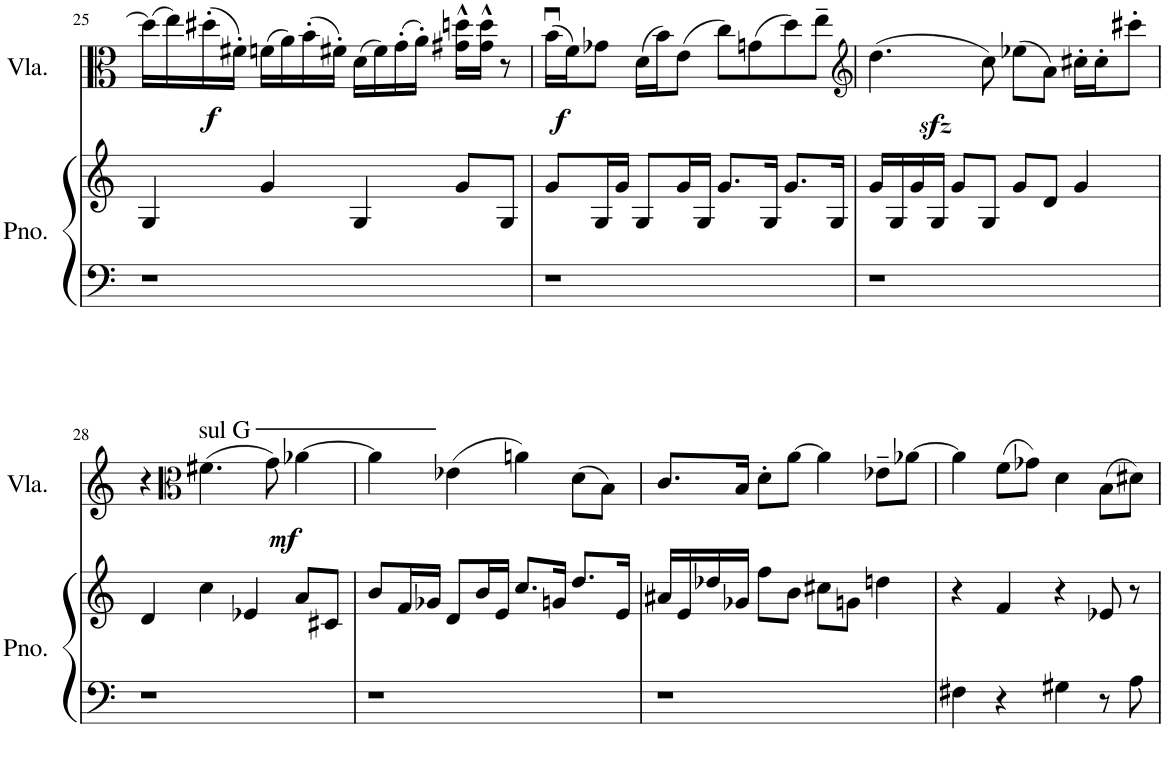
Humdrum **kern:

**kern	**kern	**kern	**dynam
*part2	*part2	*part1	*part1
*staff3	*staff2	*staff1	*staff1
*I"Piano	*	*I"Viola	*
*I'Pno.	*	*I'Vla.	*
!!LO:PB:g=z
*clefF4	*clefG2	*clefC3	*
*k[]	*k[]	*k[]	*
*M4/4	*M4/4	*M4/4	*
=25	=25	=25	=25
!	!	!	!LO:DY:b
1r	4G/	(16dd\LL]	f
.	.	16ee\)	.
.	.	(16dd#X'\	.
.	.	16f#X'\JJ)	.
.	4g/	(16fn\LL	.
.	.	16a\)	.
.	.	(16b'\	.
.	.	16f#X'\JJ)	.
.	4G/	(16d\LL	.
.	.	16f#\)	.
.	.	(16g'\	.
.	.	16a'\JJ)	.
.	8g/L	16g#X\zz<^^ 16ddn\zz<^^LL	.
.	.	16g#\^^ 16dd\^^JJ	.
.	8G/J	8r	.
=26	=26	=26	=26
!	!	!	!LO:DY:b
1r	8g/L	(16bu\LL	f
.	.	16f\J)	.
.	16G/L	8g-X\J	.
.	16g/JJ	.	.
.	8G/L	(16d\LL	.
.	.	16b\J)	.
.	16g/L	(8e\J	.
.	16G/JJ	.	.
.	8.g/L	8cc\L)	.
.	.	(8gn\	.
.	16G/Jk	.	.
.	8.g/L	8dd\)	.
.	.	8ee~\J	.
.	16G/Jk	.	.
=27	=27	=27	=27
*	*	*clefG2	*
1r	16g/LL	(4.dd\	.
.	16G/	.	.
.	16g/	.	.
.	16G/JJ	.	.
.	8g/L	.	.
.	8G/J	8cc\)	.
.	8g/L	(8ee-X\L	.
.	8d/J	8a\J)	.
.	4g/	16cc#X'\LL	.
.	.	16cc#'\J	.
.	.	8ccc#X'\J	.
!!LO:LB:g=z
=28	=28	=28	=28
1r	4d/	4r	.
*	*	*clefC3	*
!	!	!LO:TX:a:t=<font size="12"/>sul G	!
!	!	!	!LO:DY:b
.	4cc\	(4.f#X\	mf
.	4e-X/	.	.
.	.	8g\)	.
.	8a/L	[4a-X\	.
.	8c#X/J	.	.
=29	=29	=29	=29
1r	8b/L	4a-\]	.
.	16f/L	.	.
.	16g-X/JJ	.	.
.	8d/L	(4e-X\	.
.	16b/L	.	.
.	16e/JJ	.	.
.	8.cc/L	4an\)	.
.	16gn/Jk	.	.
.	8.dd/L	(8d\L	.
.	.	8B\J)	.
.	16e/Jk	.	.
=30	=30	=30	=30
1r	16a#X/LL	8.c/L	.
.	16e/	.	.
.	16dd-X/	.	.
.	16g-X/JJ	16B/Jk	.
.	8ff\L	8d'\L	.
.	8b\J	[8a\J	.
.	8cc#X\L	4a\]	.
.	8gn\J	.	.
.	4ddn\	8e-X~\L	.
.	.	[8a-X\J	.
=31	=31	=31	=31
4F#X\	4r	4a-\]	.
4r	4f/	(8f\L	.
.	.	8g-X\J)	.
4G#X\	4r	4d\	.
8r	8e-X/	(8B\L	.
8A\	8r	8d#X\J)	.
=	=	=	=
*-	*-	*-	*-
